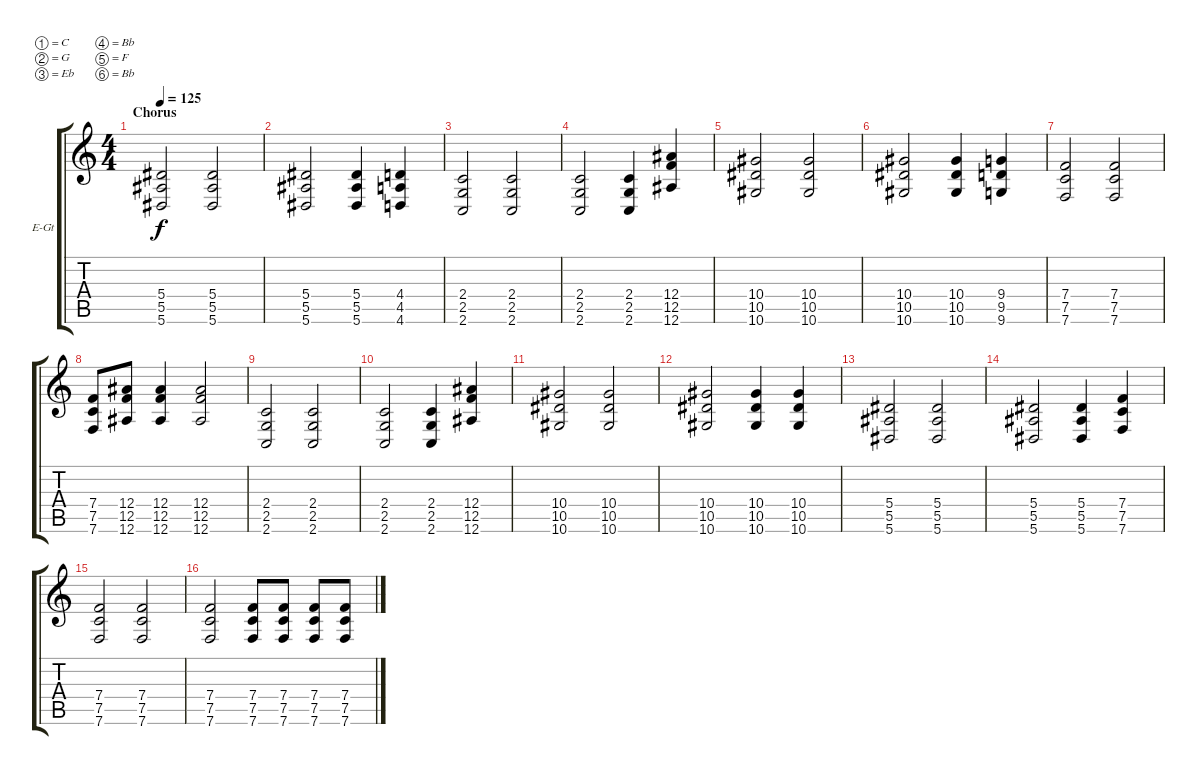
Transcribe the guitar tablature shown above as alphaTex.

\bracketExtendMode groupsimilarinstruments
\firstSystemTrackNameOrientation horizontal
\otherSystemsTrackNameOrientation horizontal
\track ("Rythm (Ben Burnley)" "E-Gt") {instrument overdrivenguitar}
\staff {score tabs}
\tuning (C4 G3 Eb3 Bb2 F2 Bb1)
\ts (4 4)
\section ("" "Chorus")
\tempo 125
\clef g2
\ks c
(5.4 5.5 5.6).2{dy f} (5.4 5.5 5.6).2 |
(5.4 5.5 5.6).2 (5.4 5.5 5.6).4 (4.4 4.5 4.6).4 |
(2.4 2.5 2.6).2 (2.4 2.5 2.6).2 |
(2.4 2.5 2.6).2 (2.4 2.5 2.6).4 (12.4 12.5 12.6).4 |
(10.4 10.5 10.6).2 (10.4 10.5 10.6).2 |
(10.4 10.5 10.6).2 (10.4 10.5 10.6).4 (9.4 9.5 9.6).4 |
(7.4 7.5 7.6).2 (7.4 7.5 7.6).2 |
(7.4 7.5 7.6).8 (12.4 12.5 12.6).8 (12.4 12.5 12.6).4 (12.4 12.5 12.6).2 |
(2.4 2.5 2.6).2 (2.4 2.5 2.6).2 |
(2.4 2.5 2.6).2 (2.4 2.5 2.6).4 (12.4 12.5 12.6).4 |
(10.4 10.5 10.6).2 (10.4 10.5 10.6).2 |
(10.4 10.5 10.6).2 (10.4 10.5 10.6).4 (10.4 10.5 10.6).4 |
(5.4 5.5 5.6).2 (5.4 5.5 5.6).2 |
(5.4 5.5 5.6).2 (5.4 5.5 5.6).4 (7.4 7.5 7.6).4 |
(7.4 7.5 7.6).2 (7.4 7.5 7.6).2 |
(7.4 7.5 7.6).2 (7.4 7.5 7.6).8 (7.4 7.5 7.6).8 (7.4 7.5 7.6).8 (7.4 7.5 7.6).8
